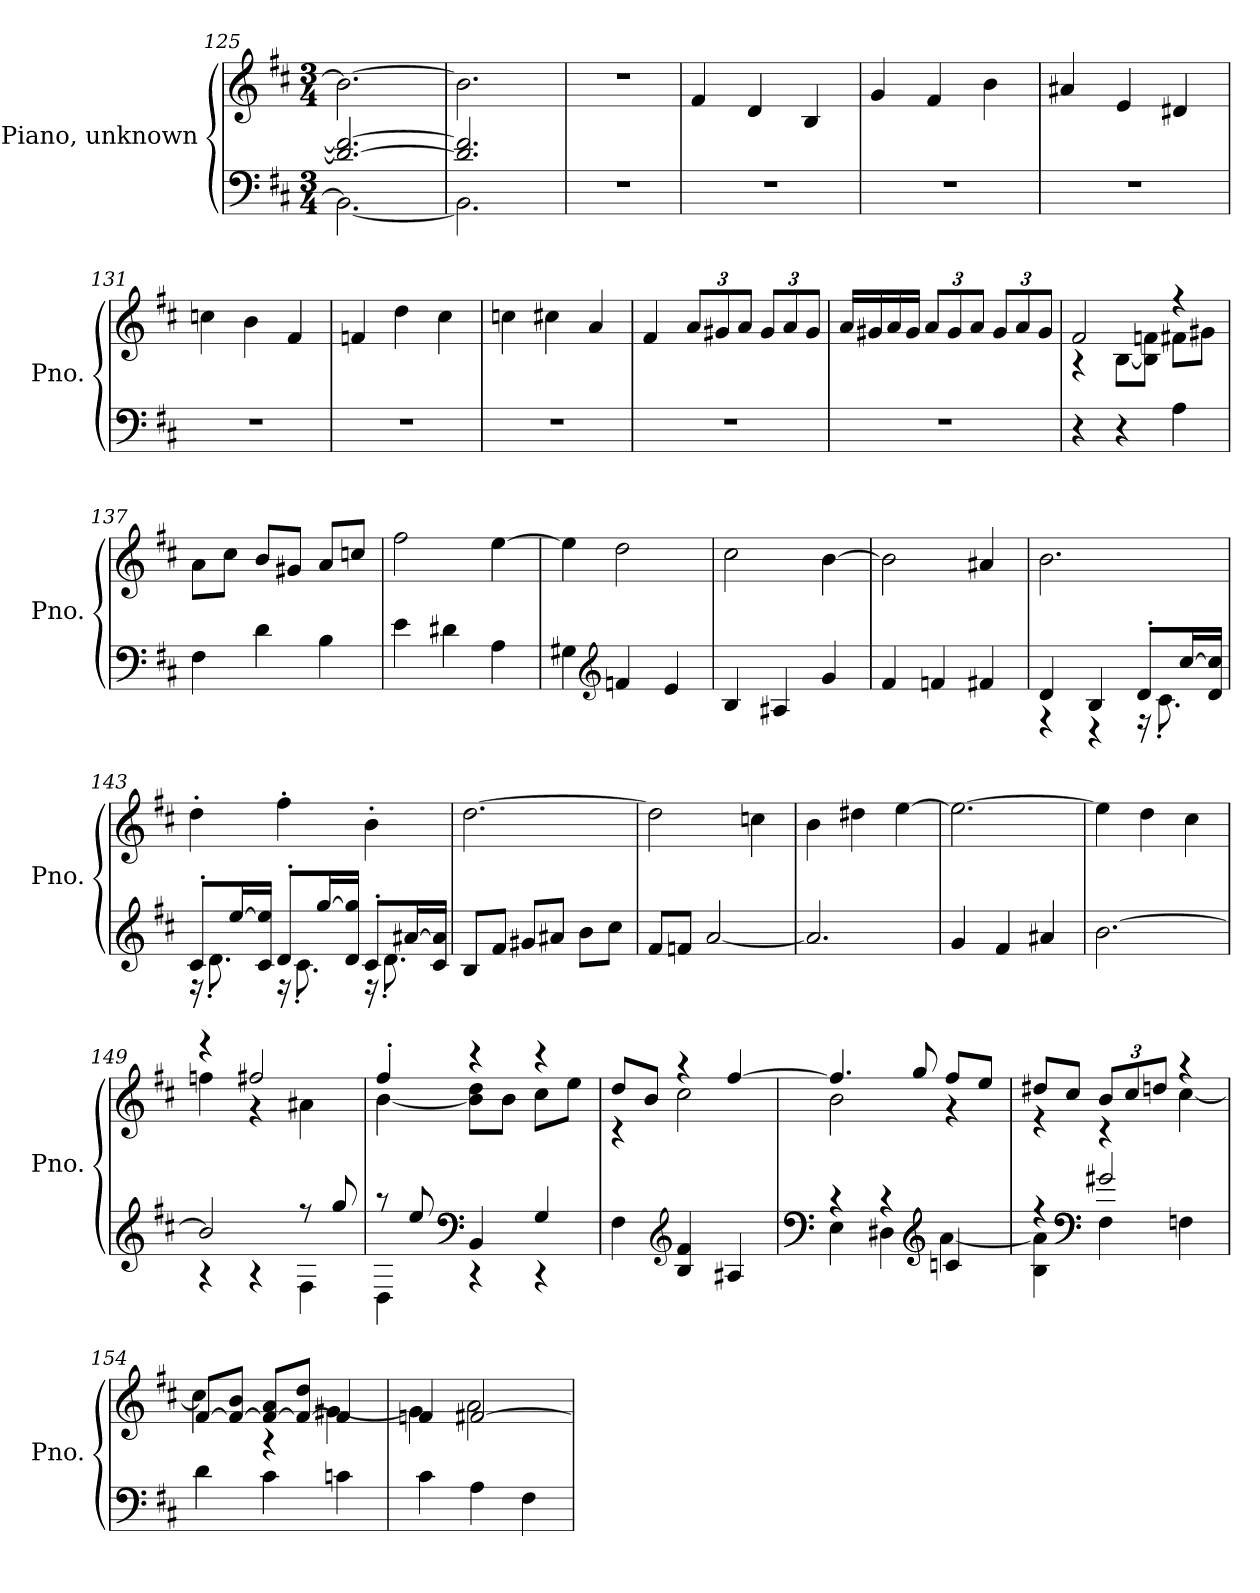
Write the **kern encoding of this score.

**kern	**kern
*part1	*part1
*staff2	*staff1
*I"Piano, unknown	*
*I'Pno.	*
*clefF4	*clefG2
*k[f#c#]	*k[f#c#]
*M3/4	*M3/4
=125	=125
*^	*
2.d#/_ 2.f#/_	2.BB\_	2.b\_
!!LO:LB:g=z
=126	=126	=126
2.d#/] 2.f#/]	2.BB\]	2.b\]
*v	*v	*
=127	=127
2.r	2.r
=128	=128
2.r	4f#/
.	4d/
.	4B/
=129	=129
2.r	4g/
.	4f#/
.	4b\
=130	=130
2.r	4a#X/
.	4e/
.	4d#X/
=131	=131
2.r	4ccn\
.	4b\
.	4f#/
=132	=132
2.r	4fn/
.	4dd\
.	4cc#\
=133	=133
2.r	4ccn\
.	4cc#X\
.	4a/
=134	=134
2.r	4f#/
*	*Xbrackettup
.	12a/L
.	12g#X/
.	12a/J
.	12g#/L
.	12a/
.	12g#/J
!!LO:LB:g=z
=135	=135
2.r	16a/LL
.	16g#X/
.	16a/
.	16g#/JJ
.	12a/L
.	12g#/
.	12a/J
.	12g#/L
.	12a/
.	12g#/J
=136	=136
*	*^
4r	2f#/	4r
4r	.	[8B\L
.	.	8B\] 8fn\J
4A\	4r	8f#X\L
.	.	8g#X\J
*	*v	*v
=137	=137
4F#\	8a\L
.	8cc#\J
4d\	8b/L
.	8g#X/J
4B\	8a/L
.	8ccn/J
=138	=138
4e\	2ff#\
4d#X\	.
4A\	[4ee\
=139	=139
4G#X\	4ee\]
*clefG2	*
4fn/	2dd\
4e/	.
=140	=140
4B/	2cc#\
4A#X/	.
4g/	[4b\
!!LO:PB:g=z
=141	=141
4f#/	2b\]
4fn/	.
4f#X/	4a#X/
=142	=142
*^	*
4d/	4r	2.b\
4B/	4r	.
8d'/L	16r	.
.	8.c#'\	.
[16cc#/L	.	.
16d/ 16cc#/]JJ	.	.
=143	=143	=143
8c#'/L	16r	4dd'\
.	8.d'\	.
[16ee/L	.	.
16c#/ 16ee/]JJ	.	.
8d'/L	16r	4ff#'\
.	8.c#'\	.
[16gg/L	.	.
16d/ 16gg/]JJ	.	.
8c#'/L	16r	4b'\
.	8.d'\	.
[16a#X/L	.	.
16c#/ 16a#/]JJ	.	.
*v	*v	*
=144	=144
8B/L	[2.dd\
8f#/J	.
8g#X/L	.
8a#X/J	.
8b\L	.
8cc#\J	.
=145	=145
8f#/L	2dd\]
8fn/J	.
[2a/	.
.	4ccn\
!!LO:LB:g=z
=146	=146
2.a/]	4b\
.	4dd#X\
.	[4ee\
=147	=147
4g/	2.ee\_
4f#/	.
4a#X/	.
=148	=148
[2.b\	4ee\]
.	4dd\
.	4cc#\
=149	=149
*^	*^
2b/]	4r	4r	4ffn\
.	4r	2ff#X/	4r
8r	4F#\	.	4a#X\
8gg/	.	.	.
=150	=150	=150	=150
8r	4D\	4ff#'/	[4b\
8ee/	.	.	.
*clefF4	*	*	*
4BB/	4r	4r	8b\] 8dd\L
.	.	.	8b\J
4G/	4r	4r	8cc#\L
.	.	.	8ee\J
*v	*v	*	*
=151	=151	=151
4F#\	8dd/L	4r
.	8b/J	.
*clefG2	*	*
4B/ 4f#/	4r	2cc#\
4A#X/	[4ff#/	.
!!LO:LB:g=z	!!
=152	=152	=152
*clefF4	*	*
*^	*	*
4r	4E\	4.ff#/]	2b\
4r	4D#X\	.	.
.	.	8gg/	.
*clefG2	*	*	*
4cn/	[4a\	8ff#/L	4r
.	.	8ee/J	.
=153	=153	=153	=153
4r	4B\ 4a\]	8dd#X/L	4r
.	.	8cc#/J	.
*clefF4	*	*	*
2g#X/	4F#\	12b/L	4r
.	.	12cc#/	.
.	.	12ddn/J	.
.	4Fn\	4r	[4cc#\
*v	*v	*	*
=154	=154	=154
4d\	[8f#/L	4cc#\]
.	8f#/_ 8b/J	.
4c#\	8f#/_ 8a/L	4r
.	8f#/_ 8dd/J	.
4cn\	4f#/]	[4g#X\
=155	=155	=155
4c#\	4fn/	4g#\]
4A\	[2f#X/	2a\
4F#\	.	.
*	*v	*v
=	=
*-	*-
